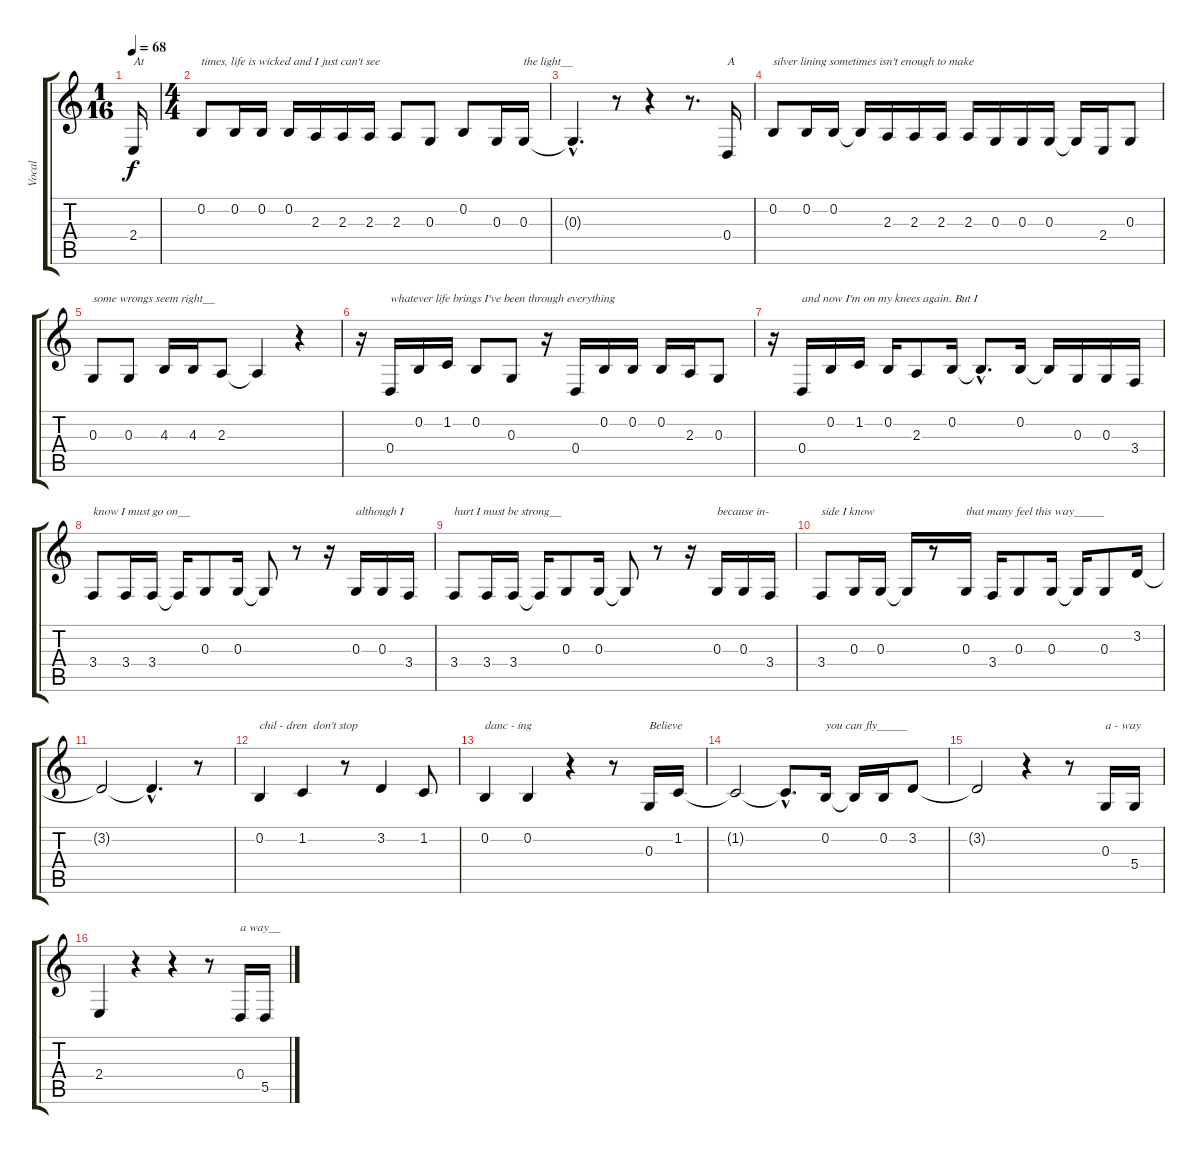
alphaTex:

\track ("Vocal" "Vocal") {instrument tenorsax}
\staff {score tabs}
\tuning (E4 B3 G3 D3 A2 E2) {hide}
\ts (1 16)
\tempo 68
\clef g2
\ks c
2.4.16{txt "At" dy f instrument tenorsax} |
\ts (4 4)
0.2.8{txt "times, life is wicked and I just can't see "} 0.2.16 0.2.16 0.2.16 2.3.16 2.3.16 2.3.16 2.3.8 0.3.8 0.2.8 0.3.16 0.3.16{txt "the light__"} |
0.3{hac t}.4{d} r.8 r.4 r.8{d} 0.4.16{txt "A"} |
0.2.8{txt "silver lining sometimes isn't enough to make"} 0.2.16 0.2.16 0.2{t}.16 2.3.16 2.3.16 2.3.16 2.3.16 0.3.16 0.3.16 0.3.16 0.3{t}.16 2.4.16 0.3.8 |
0.3.8{txt "some wrongs seem right__"} 0.3.8 4.3.16 4.3.16 2.3.8 2.3{t}.4 r.4 |
r.16 0.4.16{txt "whatever life brings I've been through everything"} 0.2.16 1.2.16 0.2.8 0.3.8 r.16 0.4.16 0.2.16 0.2.16 0.2.16 2.3.16 0.3.8 |
r.16 0.4.16{txt "and now I'm on my knees again. But I"} 0.2.16 1.2.16 0.2.16 2.3.8 0.2.16 0.2{hac t}.8{d} 0.2.16 0.2{t}.16 0.3.16 0.3.16 3.4.16 |
3.4.8{txt "know I must go on__"} 3.4.16 3.4.16 3.4{t}.16 0.3.8 0.3.16 0.3{t}.8 r.8 r.16 0.3.16{txt "although I"} 0.3.16 3.4.16 |
3.4.8{txt "hurt I must be strong__"} 3.4.16 3.4.16 3.4{t}.16 0.3.8 0.3.16 0.3{t}.8 r.8 r.16 0.3.16{txt "because in-"} 0.3.16 3.4.16 |
3.4.8{txt "side I know "} 0.3.16 0.3.16 0.3{t}.16 r.8 0.3.16{txt "that many feel this way_____"} 3.4.16 0.3.8 0.3.16 0.3{t}.16 0.3.8 3.2.16 |
3.2{t}.2 3.2{hac t}.4{d} r.8 |
0.2.4{txt "chil - dren  don't stop"} 1.2.4 r.8 3.2.4 1.2.8 |
0.2.4{txt "danc - ing"} 0.2.4 r.4 r.8 0.3.16{txt "Believe"} 1.2.16 |
1.2{t}.2 1.2{hac t}.8{d} 0.2.16{txt "you can fly_____"} 0.2{t}.16 0.2.16 3.2.8 |
3.2{t}.2 r.4 r.8 0.3.16{txt "a - way"} 5.4.16 |
2.4.4 r.4 r.4 r.8 0.4.16{txt "a way__"} 5.5.16
